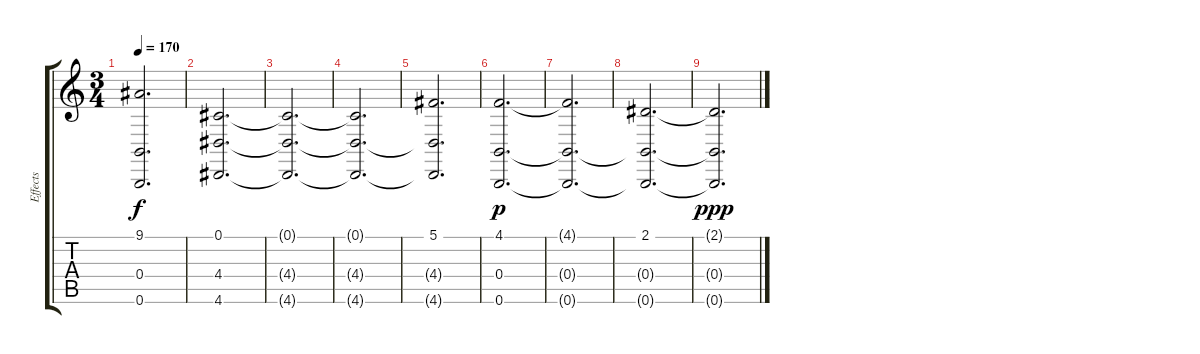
\track ("Effects" "Effects") {instrument pad2warm}
\staff {score tabs}
\tuning (Db4 Ab3 E3 B2 Gb2 B1) {hide}
\ts (3 4)
\tempo 170
\clef g2
\ks c
(9.1{t} 0.4{t} 0.6{t}).2{d dy f} |
(0.1 4.4 4.6).2{d} |
(0.1{t} 4.4{t} 4.6{t}).2{d} |
(0.1{t} 4.4{t} 4.6{t}).2{d} |
(5.1 4.4{t} 4.6{t}).2{d} |
(4.1 0.4 0.6).2{d dy p} |
(4.1{t} 0.4{t} 0.6{t}).2{d} |
(2.1 0.4{t} 0.6{t}).2{d} |
(2.1{t} 0.4{t} 0.6{t}).2{d dy ppp}
